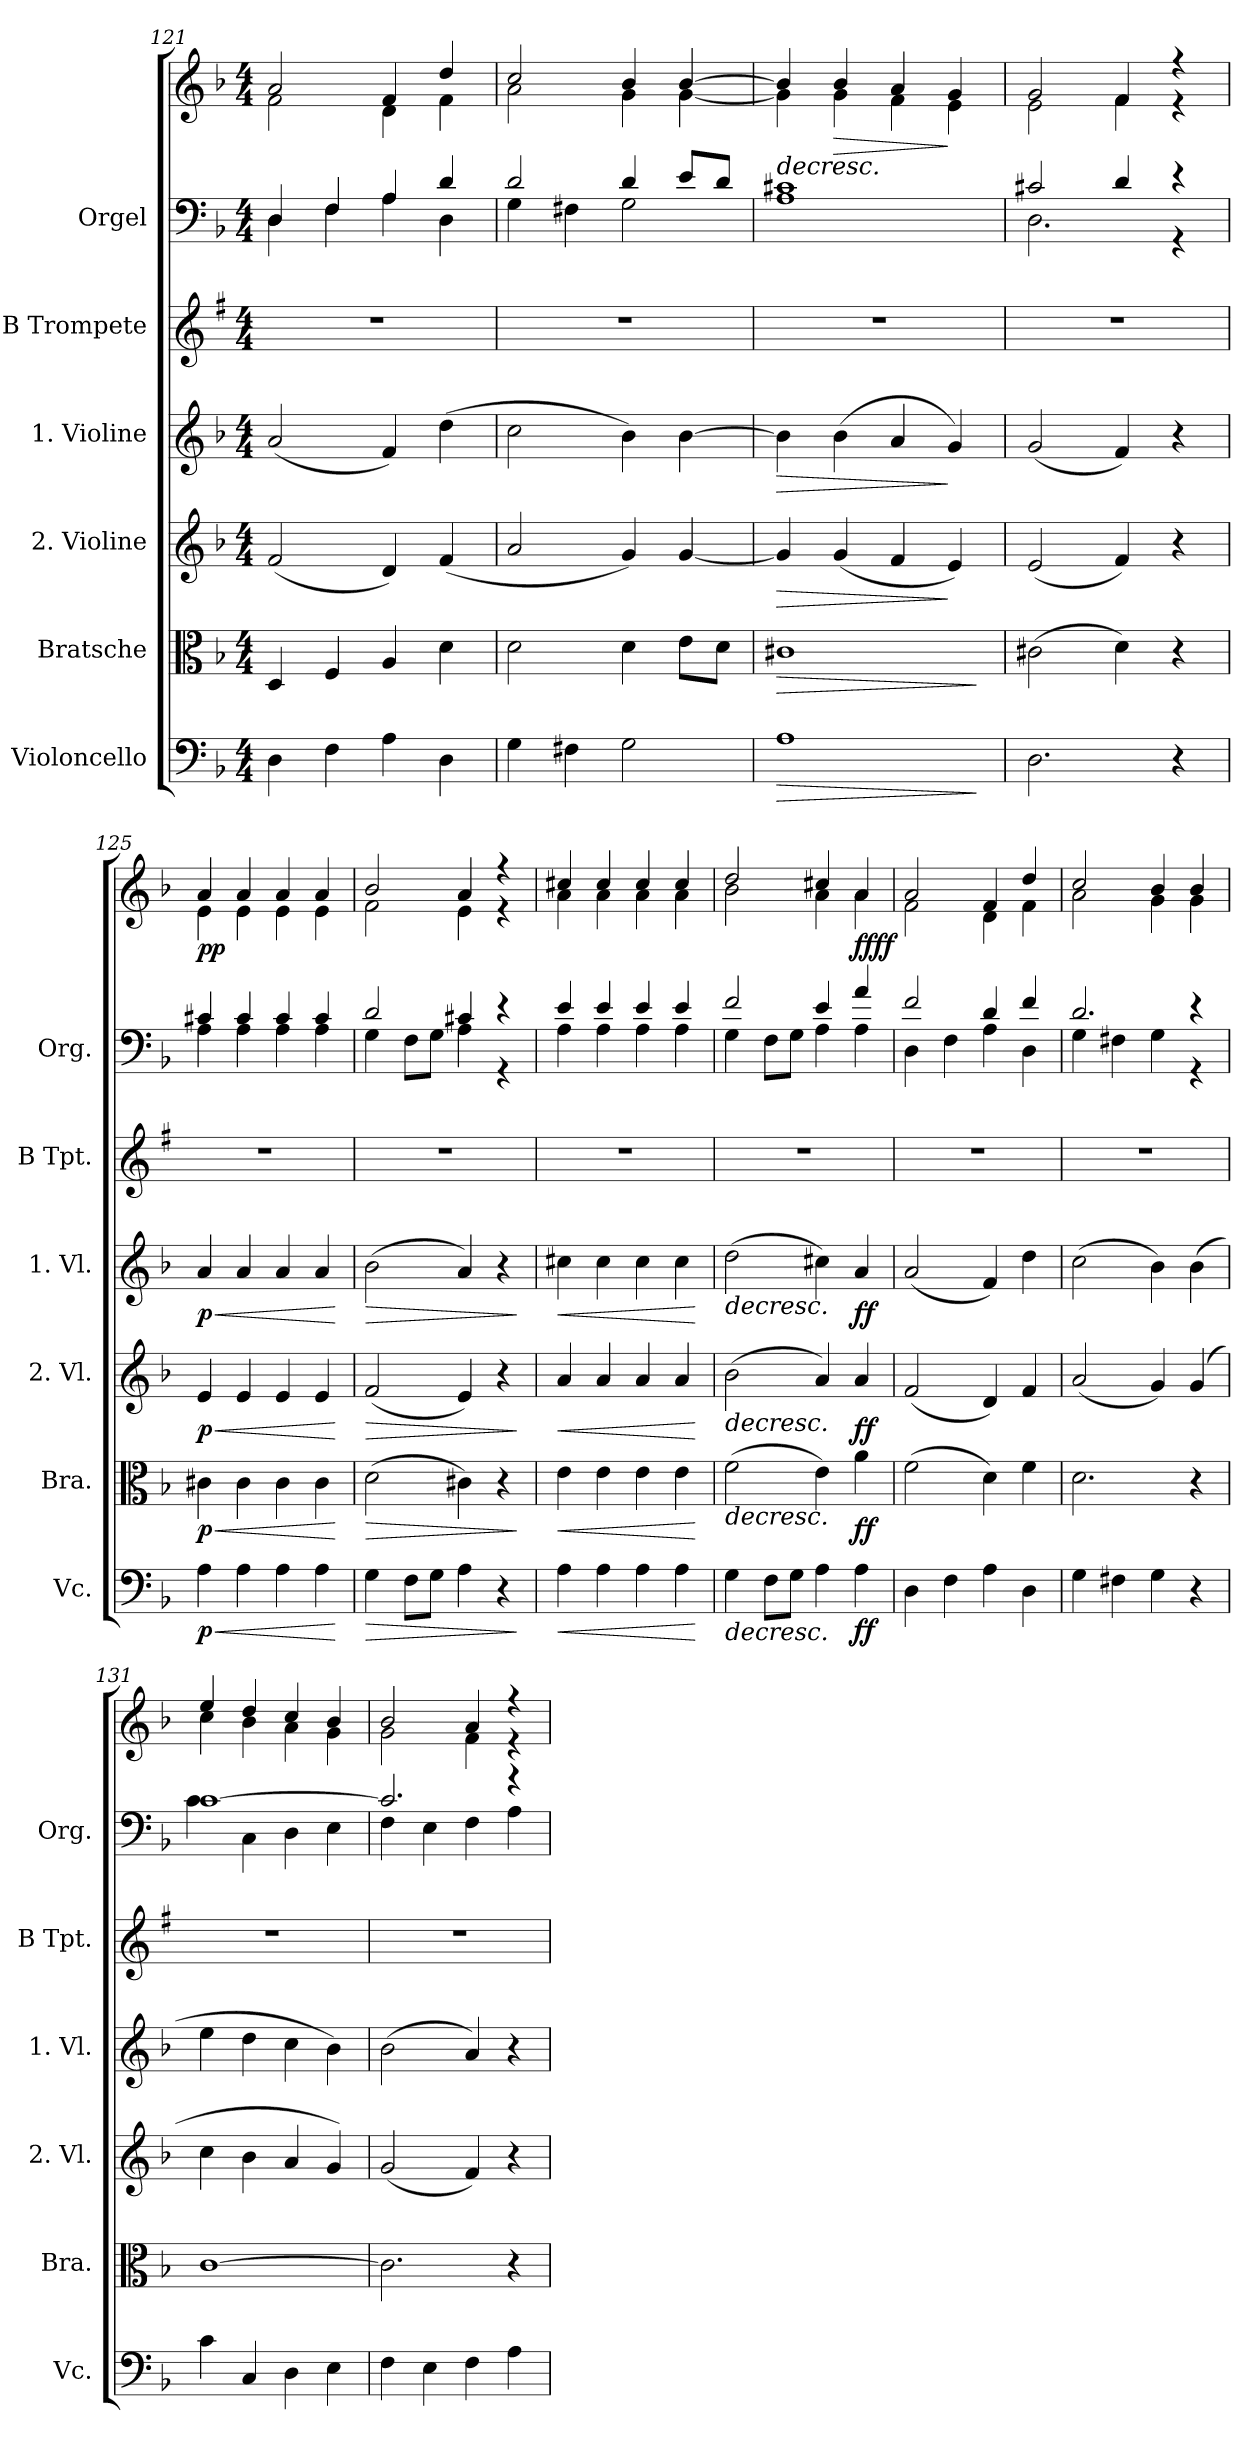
**kern	**dynam	**kern	**dynam	**kern	**dynam	**kern	**dynam	**kern	**kern	**kern	**dynam
*part6	*part6	*part5	*part5	*part4	*part4	*part3	*part3	*part2	*part1	*part1	*part1
*staff7	*staff7	*staff6	*staff6	*staff5	*staff5	*staff4	*staff4	*staff3	*staff2	*staff1	*staff1/2
*I"Violoncello	*	*I"Bratsche	*	*I"2. Violine	*	*I"1. Violine	*	*I"B Trompete	*I"Orgel	*	*
*I'Vc.	*	*I'Bra.	*	*I'2. Vl.	*	*I'1. Vl.	*	*I'B Tpt.	*I'Org.	*	*
*clefF4	*	*clefC3	*	*clefG2	*	*clefG2	*	*clefG2	*clefF4	*clefG2	*
*	*	*	*	*	*	*	*	*ITrd1c2	*	*	*
*k[b-]	*	*k[b-]	*	*k[b-]	*	*k[b-]	*	*k[b-]	*k[b-]	*k[b-]	*
*M4/4	*	*M4/4	*	*M4/4	*	*M4/4	*	*M4/4	*M4/4	*M4/4	*
=121	=121	=121	=121	=121	=121	=121	=121	=121	=121	=121	=121
*	*	*	*	*	*	*	*	*	*^	*^	*
4D\	.	4D/	.	(2f/	.	(2a/	.	1r	4D/	4D\	2a/	2f\	.
4F\	.	4F/	.	.	.	.	.	.	4F/	4F\	.	.	.
4A\	.	4A/	.	4d/)	.	4f/)	.	.	4A/	4A\	4f/	4d\	.
4D\	.	4d\	.	(4f/	.	(4dd\	.	.	4d/	4D\	4dd/	4f\	.
=122	=122	=122	=122	=122	=122	=122	=122	=122	=122	=122	=122	=122	=122
4G\	.	2d\	.	2a/	.	2cc\	.	1r	2d/	4G\	2cc/	2a\	.
4F#X\	.	.	.	.	.	.	.	.	.	4F#X\	.	.	.
2G\	.	4d\	.	4g/)	.	4b-\)	.	.	4d/	2G\	4b-/	4g\	.
.	.	8e\L	.	[4g/	.	[4b-\	.	.	8e/L	.	[4b-/	[4g\	.
.	.	8d\J	.	.	.	.	.	.	8d/J	.	.	.	.
=123	=123	=123	=123	=123	=123	=123	=123	=123	=123	=123	=123	=123	=123
!	!LO:HP:b	!	!LO:HP:b	!	!LO:HP:b	!	!LO:HP:b	!	!	!	!	!	!LO:HP:b
1A	>	1c#X	>	4g/]	>	4b-\]	>	1r	1c#X	1A	4b-/]	4g\]	>
!	!	!	!	!	!	!	!	!	!	!	!	!	!LO:HP:b
.	.	.	.	(4g/	.	(4b-\	.	.	.	.	4b-/	4g\	>
.	.	.	.	4f/	.	4a/	.	.	.	.	4a/	4f\	.
.	.	.	.	4e/)	]	4g/)	]	.	.	.	4g/	4e\	] ]
*	*	*	*	*	*	*	*	*	*v	*v	*	*	*
*	*	*	*	*	*	*	*	*	*	*v	*v	*
.	]	.	]	.	.	.	.	.	.	.	.
!!LO:LB:g=z
=124	=124	=124	=124	=124	=124	=124	=124	=124	=124	=124	=124
*	*	*	*	*	*	*	*	*	*^	*^	*
2.D\	.	(2c#X\	.	(2e/	.	(2g/	.	1r	2c#X/	2.D\	2g/	2e\	.
.	.	4d\)	.	4f/)	.	4f/)	.	.	4d/	.	4f/	4f\	.
4r	.	4r	.	4r	.	4r	.	.	4r	4r	4r	4r	.
=125	=125	=125	=125	=125	=125	=125	=125	=125	=125	=125	=125	=125	=125
!	!LO:HP:b	!	!LO:HP:b	!	!LO:HP:b	!	!LO:HP:b	!	!	!	!	!	!
!	!LO:DY:n=1:b	!	!LO:DY:n=1:b	!	!LO:DY:n=1:b	!	!LO:DY:n=1:b	!	!	!	!	!	!LO:DY:b
!	!	!	!	!	!	!	!	!	!	!	!	!	!LO:DY:n=1:b
4A\	< p	4c#X\	< p	4e/	< p	4a/	< p	1r	4c#X/	4A\	4a/	4e\	p p
4A\	.	4c#\	.	4e/	.	4a/	.	.	4c#/	4A\	4a/	4e\	.
4A\	.	4c#\	.	4e/	.	4a/	.	.	4c#/	4A\	4a/	4e\	.
4A\	.	4c#\	.	4e/	.	4a/	.	.	4c#/	4A\	4a/	4e\	.
*	*	*	*	*	*	*	*	*	*v	*v	*	*	*
*	*	*	*	*	*	*	*	*	*	*v	*v	*
.	[	.	[	.	[	.	[	.	.	.	.
=126	=126	=126	=126	=126	=126	=126	=126	=126	=126	=126	=126
!	!LO:HP:b	!	!LO:HP:b	!	!LO:HP:b	!	!LO:HP:b	!	!	!	!
*	*	*	*	*	*	*	*	*	*^	*^	*
4G\	>	(2d\	>	(2f/	>	(2b-\	>	1r	2d/	4G\	2b-/	2f\	.
8F\L	.	.	.	.	.	.	.	.	.	8F\L	.	.	.
8G\J	.	.	.	.	.	.	.	.	.	8G\J	.	.	.
4A\	.	4c#X\)	.	4e/)	.	4a/)	.	.	4c#X/	4A\	4a/	4e\	.
4r	.	4r	.	4r	.	4r	.	.	4r	4r	4r	4r	.
*	*	*	*	*	*	*	*	*	*v	*v	*	*	*
*	*	*	*	*	*	*	*	*	*	*v	*v	*
.	]	.	]	.	]	.	]	.	.	.	.
=127	=127	=127	=127	=127	=127	=127	=127	=127	=127	=127	=127
!	!LO:HP:b	!	!LO:HP:b	!	!LO:HP:b	!	!LO:HP:b	!	!	!	!
*	*	*	*	*	*	*	*	*	*^	*^	*
4A\	<	4e\	<	4a/	<	4cc#X\	<	1r	4e/	4A\	4cc#X/	4a\	.
4A\	.	4e\	.	4a/	.	4cc#\	.	.	4e/	4A\	4cc#/	4a\	.
4A\	.	4e\	.	4a/	.	4cc#\	.	.	4e/	4A\	4cc#/	4a\	.
4A\	.	4e\	.	4a/	.	4cc#\	.	.	4e/	4A\	4cc#/	4a\	.
*	*	*	*	*	*	*	*	*	*v	*v	*	*	*
*	*	*	*	*	*	*	*	*	*	*v	*v	*
.	[	.	[	.	[	.	[	.	.	.	.
=128	=128	=128	=128	=128	=128	=128	=128	=128	=128	=128	=128
!	!LO:HP:b	!	!LO:HP:b	!	!LO:HP:b	!	!LO:HP:b	!	!	!	!
*	*	*	*	*	*	*	*	*	*^	*^	*
4G\	>	(2f\	>	(2b-\	>	(2dd\	>	1r	2f/	4G\	2dd/	2b-\	.
8F\L	.	.	.	.	.	.	.	.	.	8F\L	.	.	.
8G\J	.	.	.	.	.	.	.	.	.	8G\J	.	.	.
4A\	.	4e\)	.	4a/)	.	4cc#X\)	.	.	4e/	4A\	4cc#X/	4a\	.
!	!LO:DY:b	!	!LO:DY:b	!	!LO:DY:b	!	!LO:DY:b	!	!	!	!	!	!LO:DY:b
!	!	!	!	!	!	!	!	!	!	!	!	!	!LO:DY:n=1:b
4A\	ff	4a\	ff	4a/	ff	4a/	ff	.	4a/	4A\	4a/	4a\	ff ff
*	*	*	*	*	*	*	*	*	*v	*v	*	*	*
*	*	*	*	*	*	*	*	*	*	*v	*v	*
.	]	.	]	.	]	.	]	.	.	.	.
=129	=129	=129	=129	=129	=129	=129	=129	=129	=129	=129	=129
*	*	*	*	*	*	*	*	*	*^	*^	*
4D\	.	(2f\	.	(2f/	.	(2a/	.	1r	2f/	4D\	2a/	2f\	.
4F\	.	.	.	.	.	.	.	.	.	4F\	.	.	.
4A\	.	4d\)	.	4d/)	.	4f/)	.	.	4d/	4A\	4f/	4d\	.
4D\	.	4f\	.	4f/	.	4dd\	.	.	4f/	4D\	4dd/	4f\	.
=130	=130	=130	=130	=130	=130	=130	=130	=130	=130	=130	=130	=130	=130
4G\	.	2.d\	.	(2a/	.	(2cc\	.	1r	2.d/	4G\	2cc/	2a\	.
4F#X\	.	.	.	.	.	.	.	.	.	4F#X\	.	.	.
4G\	.	.	.	4g/)	.	4b-\)	.	.	.	4G\	4b-/	4g\	.
4r	.	4r	.	(4g/	.	(4b-\	.	.	4r	4r	4b-/	4g\	.
!!LO:PB:g=z	!!
=131	=131	=131	=131	=131	=131	=131	=131	=131	=131	=131	=131	=131	=131
4c\	.	[1c	.	4cc\	.	4ee\	.	1r	[1c	4c\	4ee/	4cc\	.
4C/	.	.	.	4b-\	.	4dd\	.	.	.	4C\	4dd/	4b-\	.
4D\	.	.	.	4a/	.	4cc\	.	.	.	4D\	4cc/	4a\	.
4E\	.	.	.	4g/)	.	4b-\)	.	.	.	4E\	4b-/	4g\	.
=132	=132	=132	=132	=132	=132	=132	=132	=132	=132	=132	=132	=132	=132
4F\	.	2.c\]	.	(2g/	.	(2b-\	.	1r	2.c/]	4F\	2b-/	2g\	.
4E\	.	.	.	.	.	.	.	.	.	4E\	.	.	.
4F\	.	.	.	4f/)	.	4a/)	.	.	.	4F\	4a/	4f\	.
4A\	.	4r	.	4r	.	4r	.	.	4r	4A\	4r	4r	.
*	*	*	*	*	*	*	*	*	*v	*v	*	*	*
*	*	*	*	*	*	*	*	*	*	*v	*v	*
=	=	=	=	=	=	=	=	=	=	=	=
*-	*-	*-	*-	*-	*-	*-	*-	*-	*-	*-	*-
